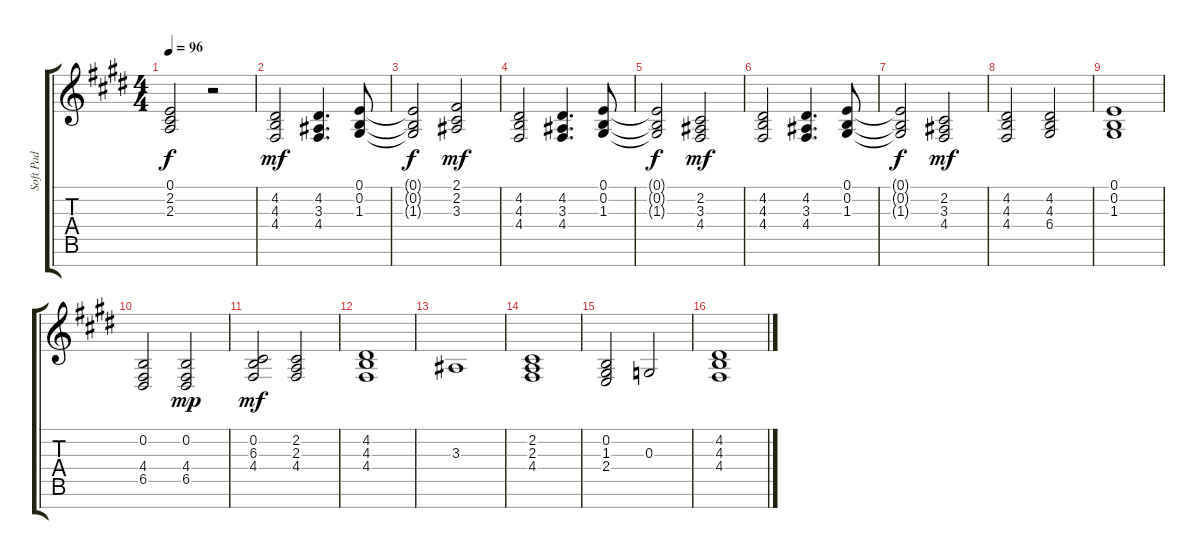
\track ("Soft Pad" "Soft Pad") {instrument synthstrings1}
\staff {score tabs}
\tuning (E4 B3 G3 D3 A2 E2 B1) {hide}
\ts (4 4)
\tempo 96
\clef g2
\ks e
(0.1{t} 2.2{t} 2.3{t}).2{dy f} r.2 |
(4.2 4.3 4.4).2{dy mf} (4.2 3.3 4.4).4{d} (0.1 0.2 1.3).8 |
(0.1{t} 0.2{t} 1.3{t}).2{dy f} (2.1 2.2 3.3).2{dy mf} |
(4.2 4.3 4.4).2 (4.2 3.3 4.4).4{d} (0.1 0.2 1.3).8 |
(0.1{t} 0.2{t} 1.3{t}).2{dy f} (2.2 3.3 4.4).2{dy mf} |
(4.2 4.3 4.4).2 (4.2 3.3 4.4).4{d} (0.1 0.2 1.3).8 |
(0.1{t} 0.2{t} 1.3{t}).2{dy f} (2.2 3.3 4.4).2{dy mf} |
(4.2 4.3 4.4).2 (4.2 4.3 6.4).2 |
(0.1 0.2 1.3).1 |
(0.2 4.4 6.5).2 (0.2 4.4 6.5).2{dy mp} |
(0.2 6.3 4.4).2{dy mf} (2.2 2.3 4.4).2 |
(4.2 4.3 4.4).1 |
3.3.1 |
(2.2 2.3 4.4).1 |
(0.2 1.3 2.4).2 0.3.2 |
(4.2 4.3 4.4).1
